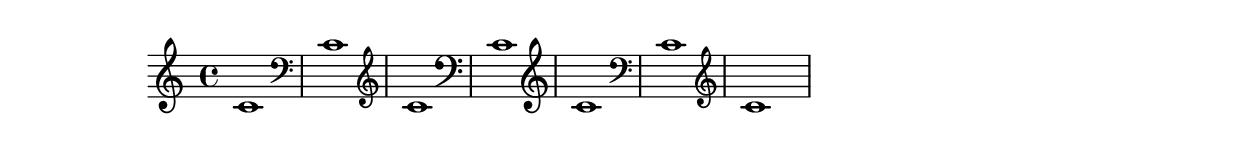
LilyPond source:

%% DO NOT EDIT this file manually; it is automatically
%% generated from LSR http://lsr.dsi.unimi.it
%% Make any changes in LSR itself, or in Documentation/snippets/new/ ,
%% and then run scripts/auxiliar/makelsr.py
%%
%% This file is in the public domain.
\version "2.14.2"

\header {
  lsrtags = "pitches, tweaks-and-overrides"

  texidoc = "
When a clef is changed, the clef sign displayed is smaller than the
initial clef.  This can be overridden with @code{full-size-change}.

"
  doctitle = "Keep change clefs full sized"
} % begin verbatim


\relative c' {
  \clef "treble"
  c1
  \clef "bass"
  c1
  \clef "treble"
  c1
  \override Staff.Clef #'full-size-change = ##t
  \clef "bass"
  c1
  \clef "treble"
  c1
  \revert Staff.Clef #'full-size-change
  \clef "bass"
  c1
  \clef "treble"
  c1
}
